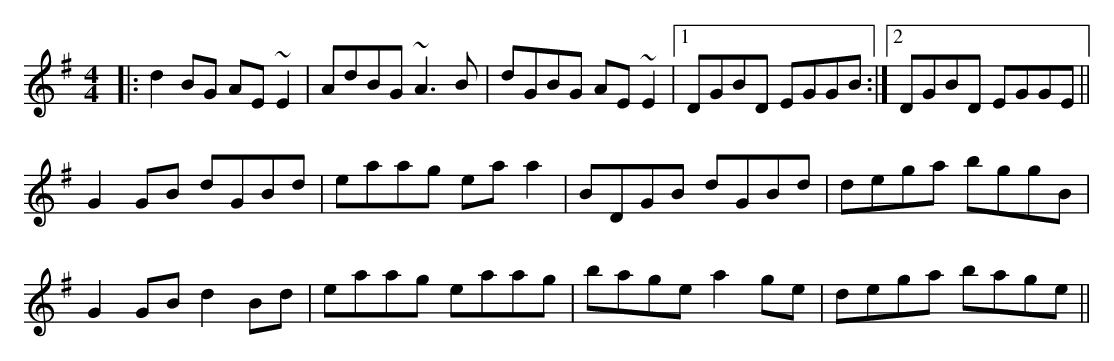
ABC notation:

X:1
M:4/4
K:Dmix
|:d2BG AE~E2|AdBG ~A3B|dGBG AE~E2|1 DGBD EGGB:|2 DGBD EGGE||
G2GB dGBd|eaag eaa2|BDGB dGBd|dega bggB|
G2GB d2Bd|eaag eaag|bage a2ge|dega bage||
